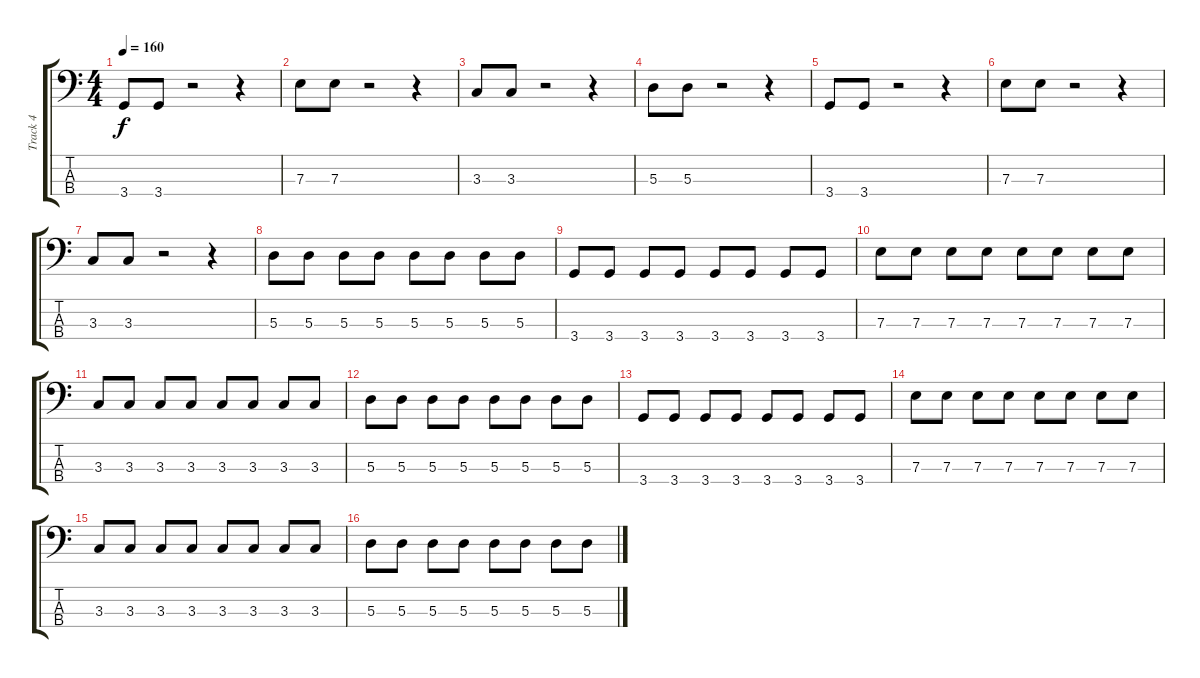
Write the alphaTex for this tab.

\track ("Track 4" "Track 4") {instrument electricbassfinger}
\staff {score tabs}
\tuning (G2 D2 A1 E1) {hide}
\ts (4 4)
\tempo 160
\clef f4
\ks c
3.4.8{dy f} 3.4.8 r.2 r.4 |
7.3.8 7.3.8 r.2 r.4 |
3.3.8 3.3.8 r.2 r.4 |
5.3.8 5.3.8 r.2 r.4 |
3.4.8 3.4.8 r.2 r.4 |
7.3.8 7.3.8 r.2 r.4 |
3.3.8 3.3.8 r.2 r.4 |
5.3.8 5.3.8 5.3.8 5.3.8 5.3.8 5.3.8 5.3.8 5.3.8 |
3.4.8 3.4.8 3.4.8 3.4.8 3.4.8 3.4.8 3.4.8 3.4.8 |
7.3.8 7.3.8 7.3.8 7.3.8 7.3.8 7.3.8 7.3.8 7.3.8 |
3.3.8 3.3.8 3.3.8 3.3.8 3.3.8 3.3.8 3.3.8 3.3.8 |
5.3.8 5.3.8 5.3.8 5.3.8 5.3.8 5.3.8 5.3.8 5.3.8 |
3.4.8 3.4.8 3.4.8 3.4.8 3.4.8 3.4.8 3.4.8 3.4.8 |
7.3.8 7.3.8 7.3.8 7.3.8 7.3.8 7.3.8 7.3.8 7.3.8 |
3.3.8 3.3.8 3.3.8 3.3.8 3.3.8 3.3.8 3.3.8 3.3.8 |
5.3.8 5.3.8 5.3.8 5.3.8 5.3.8 5.3.8 5.3.8 5.3.8
